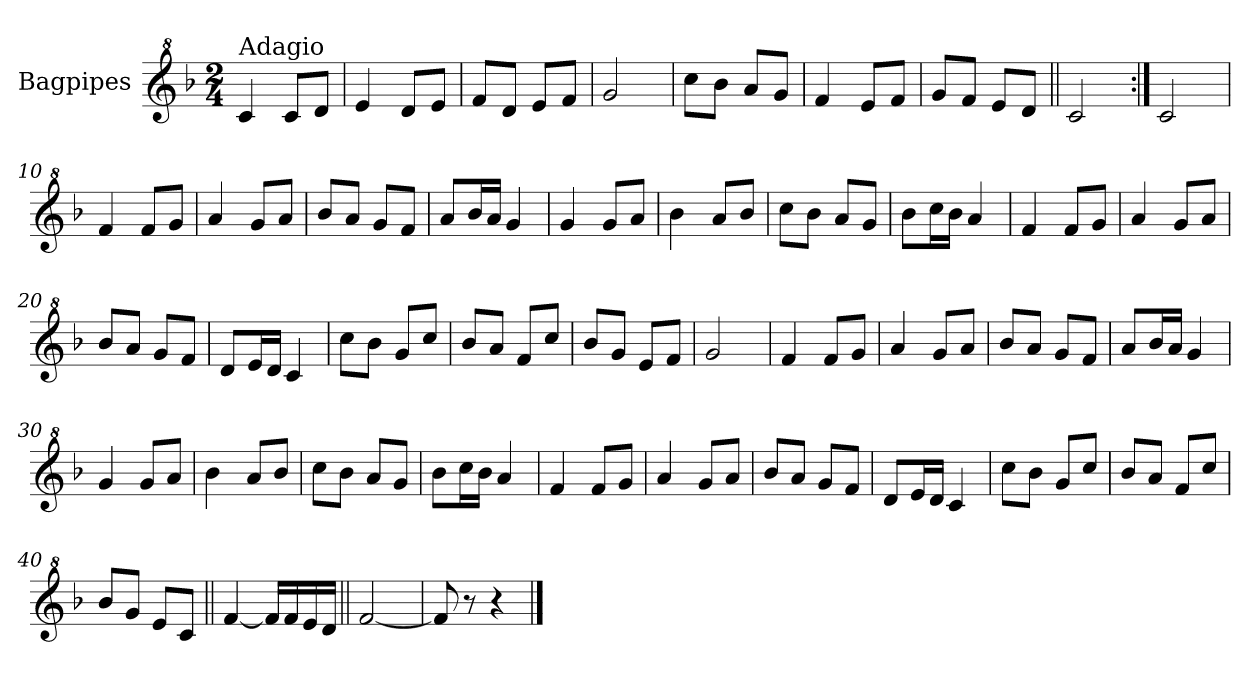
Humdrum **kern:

**kern
*part1
*staff1
*I"Bagpipes
*I'Bag
*clefG^2
*k[b-]
*F:
*M2/4
=1
!LO:TX:a:t=Adagio
4cc/
8cc/L
8dd/J
=2
4ee/
8dd/L
8ee/J
=3
8ff/L
8dd/J
8ee/L
8ff/J
=4
2gg/
=5
8ccc\L
8bb-\J
8aa/L
8gg/J
=6
4ff/
8ee/L
8ff/J
=7
8gg/L
8ff/J
8ee/L
8dd/J
=8||
2cc/
=9:|!
2cc/
=10
4ff/
8ff/L
8gg/J
=11
4aa/
8gg/L
8aa/J
=12
8bb-/L
8aa/J
8gg/L
8ff/J
!!LO:LB:g=z
=13
8aa/L
16bb-/L
16aa/JJ
4gg/
=14
4gg/
8gg/L
8aa/J
=15
4bb-\
8aa/L
8bb-/J
=16
8ccc\L
8bb-\J
8aa/L
8gg/J
=17
8bb-\L
16ccc\L
16bb-\JJ
4aa/
=18
4ff/
8ff/L
8gg/J
=19
4aa/
8gg/L
8aa/J
=20
8bb-/L
8aa/J
8gg/L
8ff/J
=21
8dd/L
16ee/L
16dd/JJ
4cc/
=22
8ccc\L
8bb-\J
8gg/L
8ccc/J
=23
8bb-/L
8aa/J
8ff/L
8ccc/J
!!LO:LB:g=z
=24
8bb-/L
8gg/J
8ee/L
8ff/J
=25
2gg/
=26
4ff/
8ff/L
8gg/J
=27
4aa/
8gg/L
8aa/J
=28
8bb-/L
8aa/J
8gg/L
8ff/J
=29
8aa/L
16bb-/L
16aa/JJ
4gg/
=30
4gg/
8gg/L
8aa/J
=31
4bb-\
8aa/L
8bb-/J
=32
8ccc\L
8bb-\J
8aa/L
8gg/J
=33
8bb-\L
16ccc\L
16bb-\JJ
4aa/
=34
4ff/
8ff/L
8gg/J
=35
4aa/
8gg/L
8aa/J
!!LO:LB:g=z
=36
8bb-/L
8aa/J
8gg/L
8ff/J
=37
8dd/L
16ee/L
16dd/JJ
4cc/
=38
8ccc\L
8bb-\J
8gg/L
8ccc/J
=39
8bb-/L
8aa/J
8ff/L
8ccc/J
=40
8bb-/L
8gg/J
8ee/L
8cc/J
=41||
[4ff/
16ff/LL]
16ff/
16ee/
16dd/JJ
=42||
[2ff/
=43
8ff/]
8r
4r
==
*-
